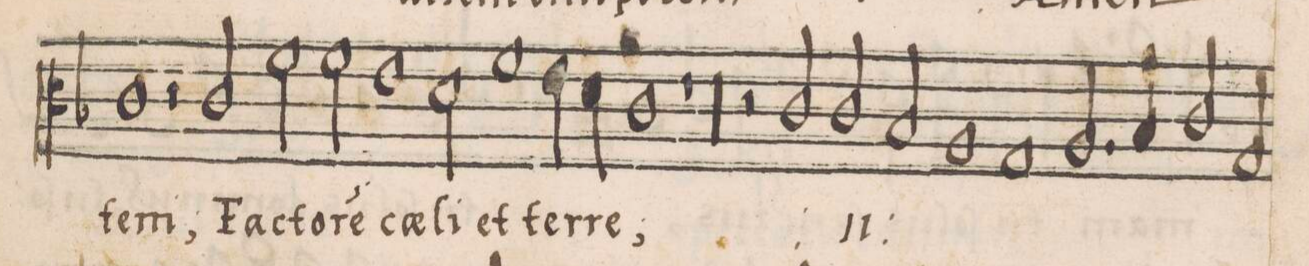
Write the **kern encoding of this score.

**kern	**text
*I"ALTVS	*
*clefC3	*
*k[b-]	*
*met(C|)	*
*M2/1	*
1c	-tem,
2r	.
2c/	Fac-
=6-	=6-
*2\right	*
2f\	-to-
2f\	-re(m)
1e	cae-
=7-	=7-
2d\	-li
1f	et
4e\	ter-
4d\	-re,
=8-	=8-
1c	.
1r	.
=9-	=9-
00r	.
=10-	=10-
=11-	=11-
2r	.
*	*ij
2c/	Fac-
2c/	-to-
2B-/	-re(m)-
=12-	=12-
1A	-cae-
1G	.
=13-	=13-
2.A/	-li
4B-/	.
2c/	.
2G/	et
=14-	=14-
*-	*-
